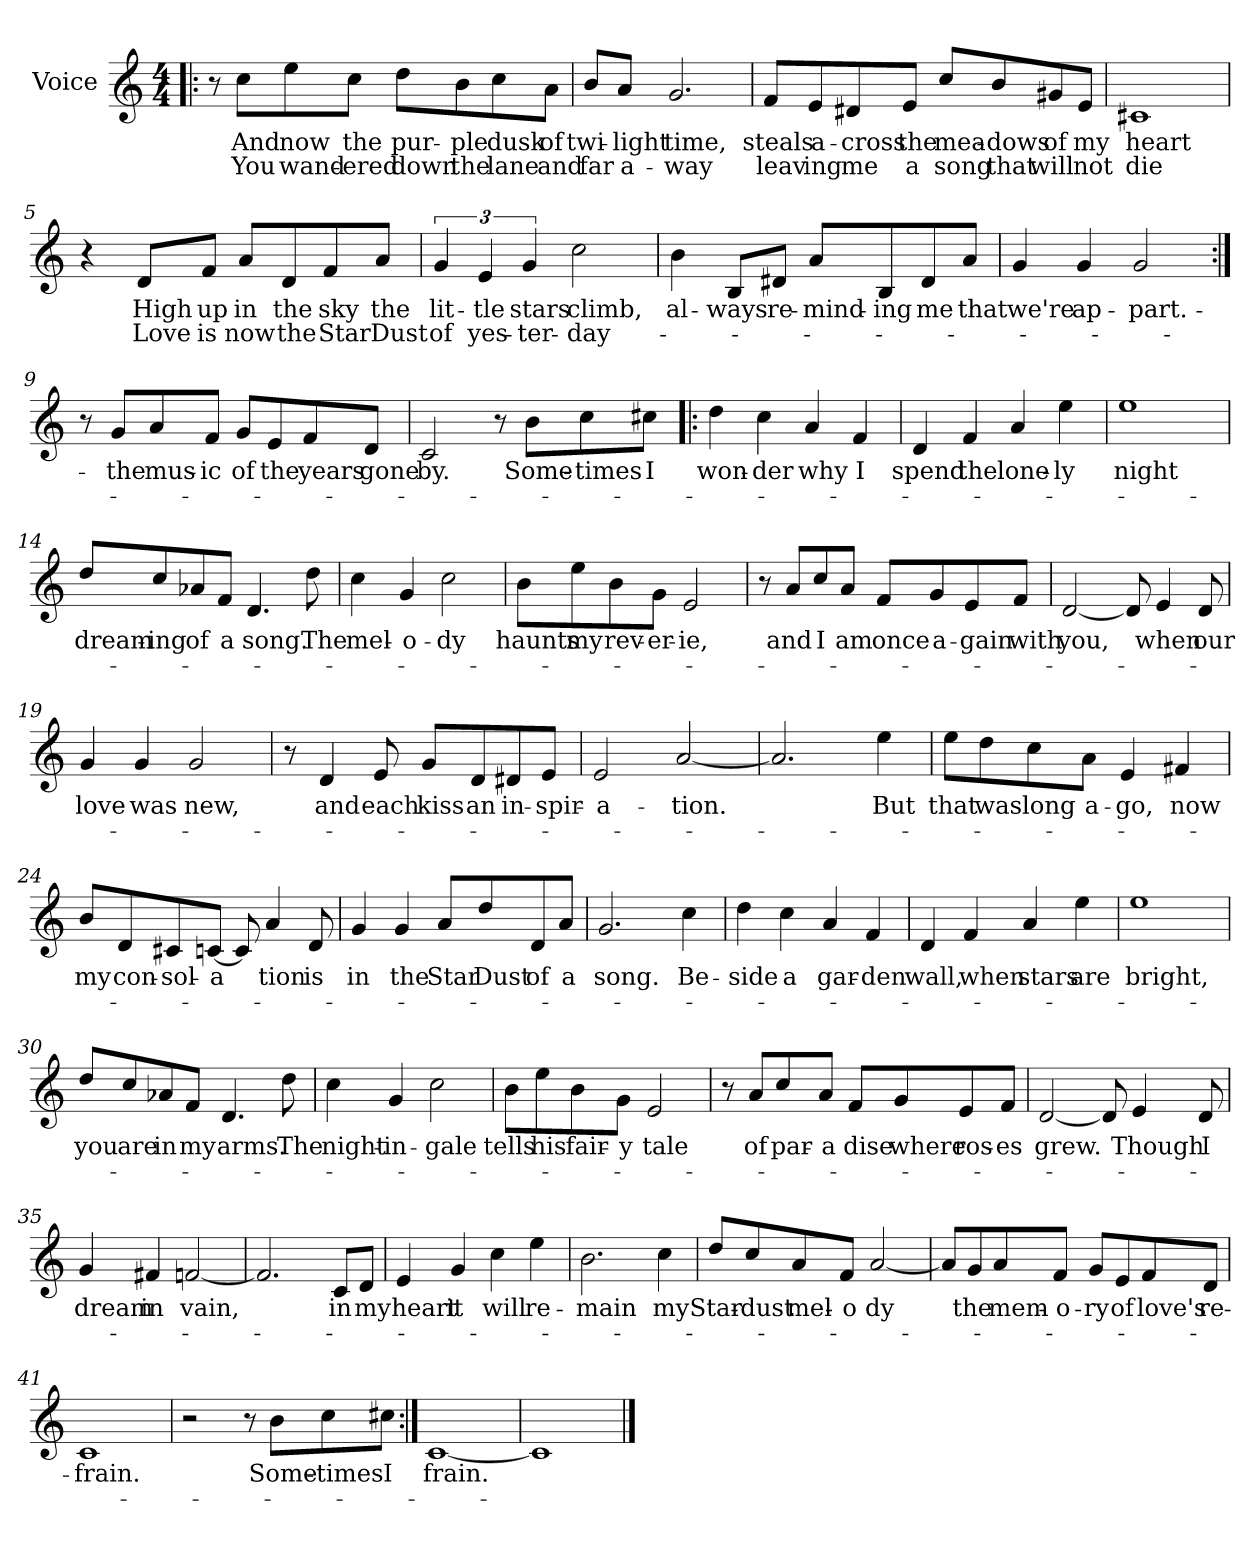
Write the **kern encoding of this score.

**kern	**text	**text
*part1	*part1	*part1
*staff1	*staff1	*staff1
*I"Voice	*	*
*I'V	*	*
*clefG2	*	*
*k[]	*	*
*C:	*	*
*M4/4	*	*
=1!|:	=1!|:	=1!|:
8r	.	.
8cc\L	And	You
8ee\	now	wand-
8cc\J	the	-ered
8dd\L	pur-	down
8b\	-ple	the
8cc\	dusk	lane
8a\J	of	and
=2	=2	=2
8b/L	twi-	far
8a/J	-light	a-
2.g/	time,	-way
=3	=3	=3
8f/L	steals	leav
8e/	a-	ing
8d#X/	-cross	me
8e/J	the	a
8cc/L	mea-	song
8b/	-dows	that
8g#X/	of	will
8e/J	my	not
!!LO:LB:g=z
=4	=4	=4
1c#X	heart	die
=5	=5	=5
4r	.	.
8d/L	High	Love
8f/J	up	is
8a/L	in	now
8d/	the	the
8f/	sky	Star
8a/J	the	Dust
=6	=6	=6
6g/	lit-	of
6e/	-tle	yes-
6g/	stars	-ter-
2cc\	climb,	-day-
=7	=7	=7
4b\	al-	.
8B/L	-ways	.
8d#X/J	re-	.
8a/L	-mind-	.
8B/	-ing	.
8d#/	me	.
8a/J	that	.
!!LO:LB:g=z
=8	=8	=8
4g/	we're	.
4g/	ap-	.
2g/	-part.-	.
=9:|!	=9:|!	=9:|!
8r	.	.
8g/L	the	.
8a/	mus-	.
8f/J	-ic	.
8g/L	of	.
8e/	the	.
8f/	years	.
8d/J	gone	.
=10	=10	=10
2c/	by.	.
8r	.	.
8b\L	Some-	.
8cc\	-times	.
8cc#X\J	I	.
!!LO:LB:g=z
=11!|:	=11!|:	=11!|:
4dd\	won-	.
4cc\	-der	.
4a/	why	.
4f/	I	.
=12	=12	=12
4d/	spend	.
4f/	the	.
4a/	lone-	.
4ee\	-ly	.
=13	=13	=13
1ee	night	.
=14	=14	=14
8dd/L	dream-	.
8cc/	-ing	.
8a-X/	of	.
8f/J	a	.
4.d/	song.	.
8dd\	The	.
!!LO:LB:g=z
=15	=15	=15
4cc\	mel-	.
4g/	-o-	.
2cc\	-dy	.
=16	=16	=16
8b\L	haunts	.
8ee\	my	.
8b\	rev-	.
8g\J	-er-	.
2e/	-ie,	.
=17	=17	=17
8r	.	.
8a/L	and	.
8cc/	I	.
8a/J	am	.
8f/L	once	.
8g/	a-	.
8e/	-gain	.
8f/J	with	.
=18	=18	=18
[2d/	you,	.
8d/]	.	.
4e/	when	.
8d/	our	.
!!LO:LB:g=z
=19	=19	=19
4g/	love	.
4g/	was	.
2g/	new,	.
=20	=20	=20
8r	.	.
4d/	and	.
8e/	each	.
8g/L	kiss	.
8d/	an	.
8d#X/	in-	.
8e/J	spir-	.
=21	=21	=21
2e/	a-	.
[2a/	tion.	.
=22	=22	=22
2.a/]	.	.
4ee\	But	.
!!LO:LB:g=z
=23	=23	=23
8ee\L	that	.
8dd\	was	.
8cc\	long	.
8a\J	a-	.
4e/	go,	.
4f#X/	now	.
=24	=24	=24
8b/L	my	.
8d/	con-	.
8c#X/	-sol-	.
[8cn/J	-a	.
8c/]	.	.
4a/	tion	.
8d/	is	.
=25	=25	=25
4g/	in	.
4g/	the	.
8a/L	Star	.
8dd/	Dust	.
8d/	of	.
8a/J	a	.
=26	=26	=26
2.g/	song.	.
4cc\	-Be-	.
!!LO:LB:g=z
=27	=27	=27
4dd\	side	.
4cc\	a	.
4a/	gar-	.
4f/	-den	.
=28	=28	=28
4d/	wall,	.
4f/	when	.
4a/	stars	.
4ee\	are	.
=29	=29	=29
1ee	bright,	.
=30	=30	=30
8dd/L	you	.
8cc/	are	.
8a-X/	in	.
8f/J	my	.
4.d/	arms.	.
8dd\	The	.
!!LO:PB:g=z
=31	=31	=31
4cc\	night-	.
4g/	-in-	.
2cc\	-gale	.
=32	=32	=32
8b\L	tells	.
8ee\	his	.
8b\	fair-	.
8g\J	-y	.
2e/	tale	.
=33	=33	=33
8r	.	.
8a/L	of	.
8cc/	par-	.
8a/J	-a	.
8f/L	dise	.
8g/	where	.
8e/	ros-	.
8f/J	-es	.
=34	=34	=34
[2d/	grew.	.
8d/]	.	.
4e/	Though	.
8d/	I	.
!!LO:LB:g=z
=35	=35	=35
4g/	dream	.
4f#X/	in	.
[2fn/	vain,	.
=36	=36	=36
2.f/]	.	.
8c/L	in	.
8d/J	my	.
=37	=37	=37
4e/	heart	.
4g/	it	.
4cc\	will	.
4ee\	re-	.
=38	=38	=38
2.b\	-main	.
4cc\	my	.
=39	=39	=39
8dd/L	Star-	.
8cc/	-dust	.
8a/	mel-	.
8f/J	-o	.
[2a/	dy	.
!!LO:LB:g=z
=40	=40	=40
8a/L]	.	.
8g/	the	.
8a/	mem-	.
8f/J	-o-	.
8g/L	-ry	.
8e/	of	.
8f/	love's	.
8d/J	re-	.
=41	=41	=41
1c	-frain.	.
=42	=42	=42
2r	.	.
8r	.	.
8b\L	Some-	.
8cc\	-times	.
8cc#X\J	I	.
=43:|!	=43:|!	=43:|!
[1c	-frain.	.
=44	=44	=44
1c]	.	.
==	==	==
*-	*-	*-
